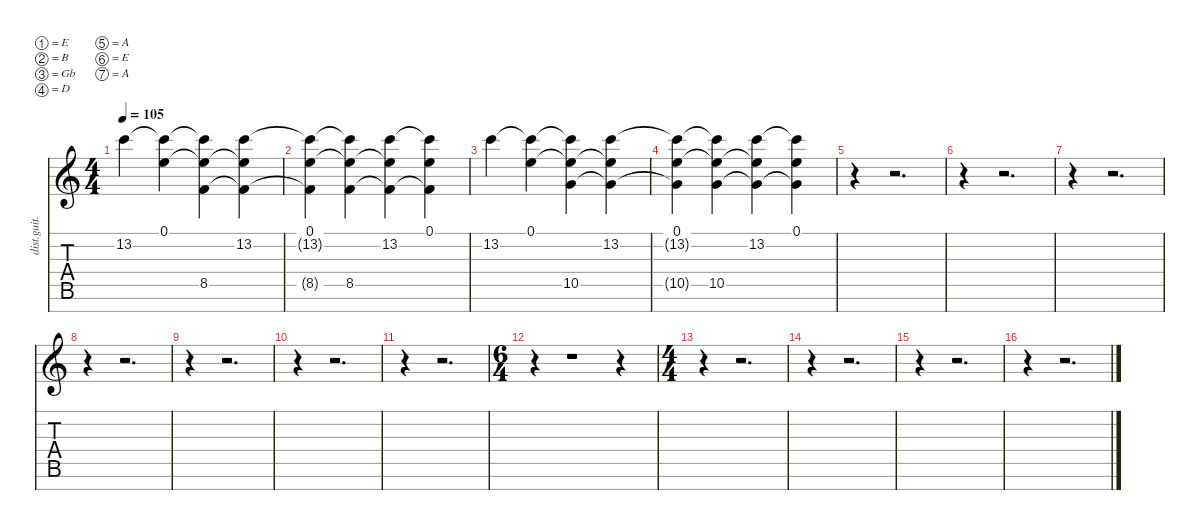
\defaultSystemsLayout 4
\hideDynamics
\bracketExtendMode nobrackets
\track ("Clean Guitar 2" "dist.guit.") {instrument distortionguitar}
\staff {score tabs}
\tuning (E4 B3 Gb3 D3 A2 E2 A1)
\ts (4 4)
\tempo 105
\clef g2
\ks c
13.2.4{dy mf} (0.1 13.2{t}).4 (0.1{t} 13.2{t} 8.5).4 (0.1{t} 13.2 8.5{t}).4 |
(0.1 13.2{t} 8.5{t}).4 (0.1{t} 13.2{t} 8.5).4 (0.1{t} 13.2 8.5{t}).4 (0.1 13.2{t} 8.5{t}).4 |
13.2.4 (0.1 13.2{t}).4 (0.1{t} 13.2{t} 10.5).4 (0.1{t} 13.2 10.5{t}).4 |
(0.1 13.2{t} 10.5{t}).4 (0.1{t} 13.2{t} 10.5).4 (0.1{t} 13.2 10.5{t}).4 (0.1 13.2{t} 10.5{t}).4 |
r.4 r.2{d} |
r.4 r.2{d} |
r.4 r.2{d} |
r.4 r.2{d} |
r.4 r.2{d} |
r.4 r.2{d} |
r.4 r.2{d} |
\ts (6 4)
\beaming (8 2 2 2 6)
r.4 r.1 r.4 |
\ts (4 4)
\beaming (8 2 2 2 2)
r.4 r.2{d} |
r.4 r.2{d} |
r.4 r.2{d} |
r.4 r.2{d}
